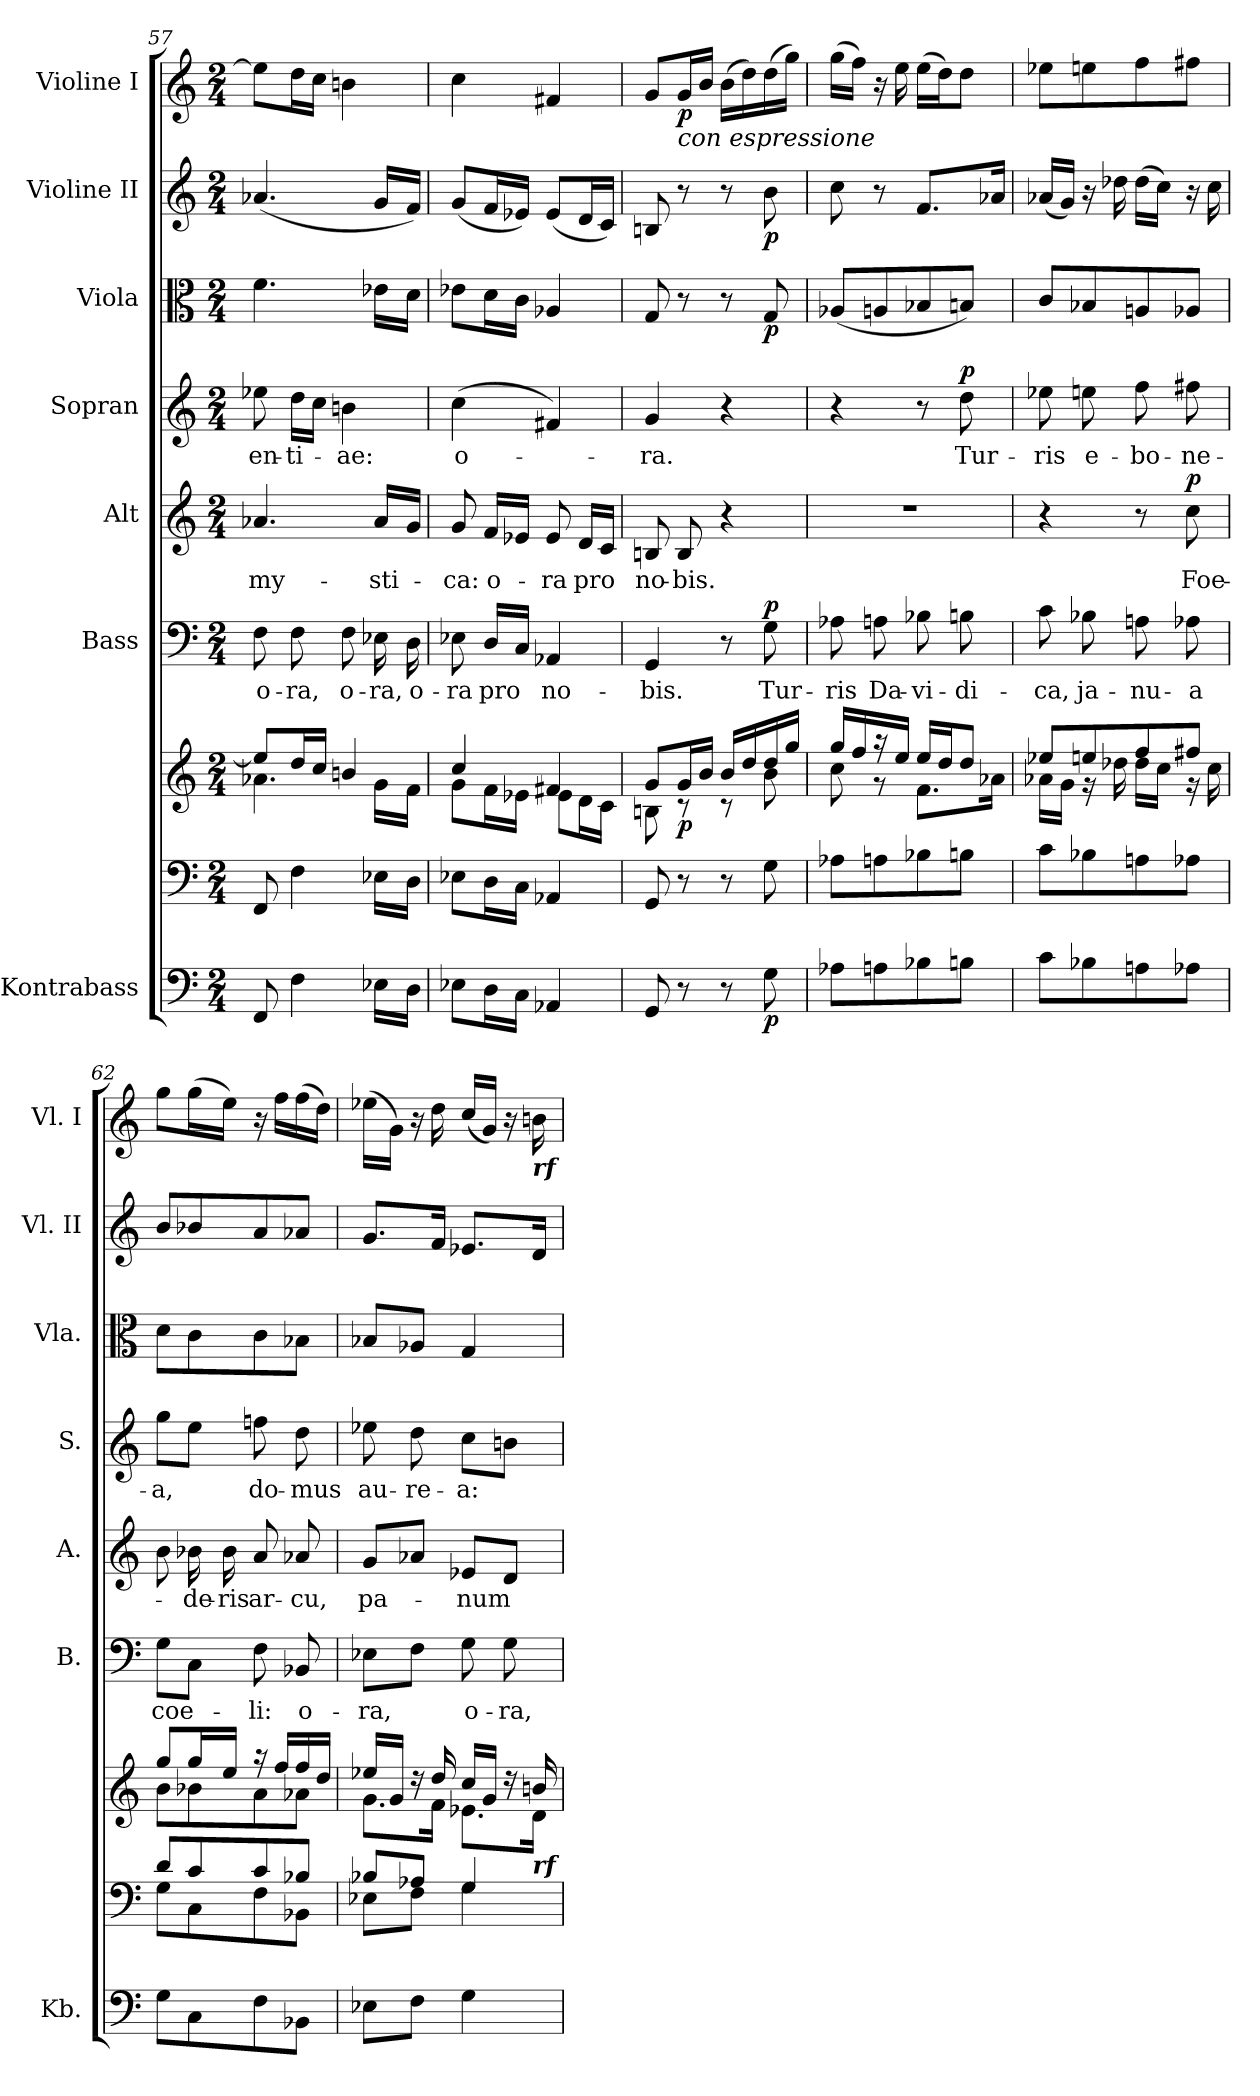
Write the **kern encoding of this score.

**kern	**dynam	**kern	**kern	**dynam	**kern	**text	**dynam	**kern	**text	**dynam	**kern	**text	**dynam	**kern	**dynam	**kern	**dynam	**kern	**dynam
*part8	*part8	*part7	*part7	*part7	*part6	*part6	*part6	*part5	*part5	*part5	*part4	*part4	*part4	*part3	*part3	*part2	*part2	*part1	*part1
*staff9	*staff9	*staff8	*staff7	*staff7/8	*staff6	*staff6	*staff6	*staff5	*staff5	*staff5	*staff4	*staff4	*staff4	*staff3	*staff3	*staff2	*staff2	*staff1	*staff1
*I"Kontrabass	*	*	*	*	*I"Bass	*	*	*I"Alt	*	*	*I"Sopran	*	*	*I"Viola	*	*I"Violine II	*	*I"Violine I	*
*I'Kb.	*	*	*	*	*I'B.	*	*	*I'A.	*	*	*I'S.	*	*	*I'Vla.	*	*I'Vl. II	*	*I'Vl. I	*
*clefF4	*	*clefF4	*clefG2	*	*clefF4	*	*	*clefG2	*	*	*clefG2	*	*	*clefC3	*	*clefG2	*	*clefG2	*
*ITrd7c12	*	*	*	*	*	*	*	*	*	*	*	*	*	*	*	*	*	*	*
*k[]	*	*k[]	*k[]	*	*k[]	*	*	*k[]	*	*	*k[]	*	*	*k[]	*	*k[]	*	*k[]	*
*C:	*	*C:	*C:	*	*C:	*	*	*C:	*	*	*C:	*	*	*C:	*	*C:	*	*C:	*
*M2/4	*	*M2/4	*M2/4	*	*M2/4	*	*	*M2/4	*	*	*M2/4	*	*	*M2/4	*	*M2/4	*	*M2/4	*
=57	=57	=57	=57	=57	=57	=57	=57	=57	=57	=57	=57	=57	=57	=57	=57	=57	=57	=57	=57
*	*	*	*^	*	*	*	*	*	*	*	*	*	*	*	*	*	*	*	*
!	!	!	!	!	!	!	!LO:LY:b	!	!	!LO:LY:b	!	!	!LO:LY:b	!	!	!	!	!	!	!
8FFF/	.	8FF/	8ee-/L]	4.a-X\	.	8F\	o-	.	4.a-X/	my-	.	8ee-X\	-en-	.	4.f\	.	(<4.a-X/	.	8ee-\L]	.
!	!	!	!	!	!	!	!LO:LY:b	!	!	!	!	!	!LO:LY:b	!	!	!	!	!	!	!
4FF\	.	4F\	16dd/L	.	.	8F\	-ra,	.	.	.	.	16dd\LL	-ti-	.	.	.	.	.	16dd\L	.
.	.	.	16cc/JJ	.	.	.	.	.	.	.	.	16cc\JJ	.	.	.	.	.	.	16cc\JJ	.
!	!	!	!	!	!	!	!LO:LY:b	!	!	!	!	!	!LO:LY:b	!	!	!	!	!	!	!
.	.	.	4bn/	.	.	8F\	o-	.	.	.	.	4bn\	-ae:	.	.	.	.	.	4bn\	.
!	!	!	!	!	!	!	!LO:LY:b	!	!	!LO:LY:b	!	!	!	!	!	!	!	!	!	!
16EE-X\LL	.	16E-X\LL	.	16g\LL	.	16E-X\	-ra,	.	16a-/LL	-sti-	.	.	.	.	16e-X\LL	.	16g/LL	.	.	.
!	!	!	!	!	!	!	!LO:LY:b	!	!	!	!	!	!	!	!	!	!	!	!	!
16DD\JJ	.	16D\JJ	.	16f\JJ	.	16D\	o-	.	16g/JJ	.	.	.	.	.	16d\JJ	.	16f/JJ)	.	.	.
=58	=58	=58	=58	=58	=58	=58	=58	=58	=58	=58	=58	=58	=58	=58	=58	=58	=58	=58	=58	=58
!	!	!	!	!	!	!	!LO:LY:b	!	!	!LO:LY:b	!	!	!LO:LY:b	!	!	!	!	!	!	!
8EE-X\L	.	8E-X\L	4cc/	8g\L	.	8E-X\	-ra	.	8g/	-ca:	.	(>4cc\	o-	.	8e-X\L	.	(<8g/L	.	4cc\	.
!	!	!	!	!	!	!	!LO:LY:b	!	!	!LO:LY:b	!	!	!	!	!	!	!	!	!	!
16DD\L	.	16D\L	.	16f\L	.	16D/LL	pro	.	16f/LL	o-	.	.	.	.	16d\L	.	16f/L	.	.	.
16CC\JJ	.	16C\JJ	.	16e-X\JJ	.	16C/JJ	.	.	16e-X/JJ	.	.	.	.	.	16c\JJ	.	16e-X/JJ)	.	.	.
!	!	!	!	!	!	!	!LO:LY:b	!	!	!LO:LY:b	!	!	!	!	!	!	!	!	!	!
4AAA-X/	.	4AA-X/	4f#X/	8e-\L	.	4AA-X/	no-	.	8e-/	-ra	.	4f#X/)	.	.	4A-X/	.	(<8e-/L	.	4f#X/	.
!	!	!	!	!	!	!	!	!	!	!LO:LY:b	!	!	!	!	!	!	!	!	!	!
.	.	.	.	16d\L	.	.	.	.	16d/LL	pro	.	.	.	.	.	.	16d/L	.	.	.
.	.	.	.	16c\JJ	.	.	.	.	16c/JJ	.	.	.	.	.	.	.	16c/JJ)	.	.	.
!!LO:PB:g=z
=59	=59	=59	=59	=59	=59	=59	=59	=59	=59	=59	=59	=59	=59	=59	=59	=59	=59	=59	=59	=59
!	!	!	!	!	!	!	!LO:LY:b	!	!	!LO:LY:b	!	!	!LO:LY:b	!	!	!	!	!	!	!
8GGG/	.	8GG/	8g/L	8Bn\	.	4GG/	-bis.	.	8Bn/	no-	.	4g/	-ra.	.	8G/	.	8Bn/	.	8g/L	.
!	!	!	!	!	!	!	!	!	!	!	!	!	!	!	!	!	!	!	!LO:TX:b:i:t=con espressione	!
!	!	!	!	!	!LO:DY:b	!	!	!	!	!LO:LY:b	!	!	!	!	!	!	!	!	!	!LO:DY:b
8r	.	8r	16g/L	8rc	p	.	.	.	8B/	-bis.	.	.	.	.	8r	.	8r	.	16g/L	p
.	.	.	16b/JJ	.	.	.	.	.	.	.	.	.	.	.	.	.	.	.	16b/JJ	.
8r	.	8r	16b/LL	8rc	.	8r	.	.	4r	.	.	4r	.	.	8r	.	8r	.	(>16b\LL	.
.	.	.	16dd/	.	.	.	.	.	.	.	.	.	.	.	.	.	.	.	16dd\)	.
!	!LO:DY:b	!	!	!	!	!	!LO:LY:b	!LO:DY:a	!	!	!	!	!	!	!	!LO:DY:b	!	!LO:DY:b	!	!
8GG\	p	8G\	16dd/	8b\	.	8G\	Tur-	p	.	.	.	.	.	.	8G/	p	8b\	p	(>16dd\	.
.	.	.	16gg/JJ	.	.	.	.	.	.	.	.	.	.	.	.	.	.	.	16gg\JJ)	.
=60	=60	=60	=60	=60	=60	=60	=60	=60	=60	=60	=60	=60	=60	=60	=60	=60	=60	=60	=60	=60
!	!	!	!	!	!	!	!LO:LY:b	!	!	!	!	!	!	!	!	!	!	!	!	!
8AA-X\L	.	8A-X\L	16gg/LL	8cc\	.	8A-X\	-ris	.	2r	.	.	4r	.	.	(<8A-X/L	.	8cc\	.	(>16gg\LL	.
.	.	.	16ff/J	.	.	.	.	.	.	.	.	.	.	.	.	.	.	.	16ff\JJ)	.
!	!	!	!	!	!	!	!LO:LY:b	!	!	!	!	!	!	!	!	!	!	!	!	!
8AAn\	.	8An\	16rgg	8rg	.	8An\	Da-	.	.	.	.	.	.	.	8An/	.	8r	.	16r	.
.	.	.	16ee/Jk	.	.	.	.	.	.	.	.	.	.	.	.	.	.	.	16ee\	.
!	!	!	!	!	!	!	!LO:LY:b	!	!	!	!	!	!	!	!	!	!	!	!	!
8BB-X\	.	8B-X\	16ee/LL	8.f\L	.	8B-X\	-vi-	.	.	.	.	8r	.	.	8B-X/	.	8.f/L	.	(>16ee\LL	.
.	.	.	16dd/J	.	.	.	.	.	.	.	.	.	.	.	.	.	.	.	16dd\J)	.
!	!	!	!	!	!	!	!LO:LY:b	!	!	!	!	!	!LO:LY:b	!LO:DY:a	!	!	!	!	!	!
8BBn\J	.	8Bn\J	8dd/J	.	.	8Bn\	-di-	.	.	.	.	8dd\	Tur-	p	8Bn/J)	.	.	.	8dd\J	.
.	.	.	.	16a-X\Jk	.	.	.	.	.	.	.	.	.	.	.	.	16a-X/Jk	.	.	.
=61	=61	=61	=61	=61	=61	=61	=61	=61	=61	=61	=61	=61	=61	=61	=61	=61	=61	=61	=61	=61
!	!	!	!	!	!	!	!LO:LY:b	!	!	!	!	!	!LO:LY:b	!	!	!	!	!	!	!
8C\L	.	8c\L	8ee-X/L	16a-X\LL	.	8c\	-ca,	.	4r	.	.	8ee-X\	-ris	.	8c/L	.	(<16a-X/LL	.	8ee-X\L	.
.	.	.	.	16g\JJ	.	.	.	.	.	.	.	.	.	.	.	.	16g/JJ)	.	.	.
!	!	!	!	!	!	!	!LO:LY:b	!	!	!	!	!	!LO:LY:b	!	!	!	!	!	!	!
8BB-X\	.	8B-X\	8een/	16rf	.	8B-X\	ja-	.	.	.	.	8een\	e-	.	8B-X/	.	16r	.	8een\	.
.	.	.	.	16dd-X\	.	.	.	.	.	.	.	.	.	.	.	.	16dd-X\	.	.	.
!	!	!	!	!	!	!	!LO:LY:b	!	!	!	!	!	!LO:LY:b	!	!	!	!	!	!	!
8AAn\	.	8An\	8ff/	16dd-\LL	.	8An\	-nu-	.	8r	.	.	8ff\	-bo-	.	8An/	.	(>16dd-\LL	.	8ff\	.
.	.	.	.	16cc\JJ	.	.	.	.	.	.	.	.	.	.	.	.	16cc\JJ)	.	.	.
!	!	!	!	!	!	!	!LO:LY:b	!	!	!LO:LY:b	!LO:DY:a	!	!LO:LY:b	!	!	!	!	!	!	!
8AA-X\J	.	8A-X\J	8ff#X/J	16rg	.	8A-X\	-a	.	8cc\	Foe-	p	8ff#X\	-ne-	.	8A-X/J	.	16r	.	8ff#X\J	.
.	.	.	.	16cc\	.	.	.	.	.	.	.	.	.	.	.	.	16cc\	.	.	.
=62	=62	=62	=62	=62	=62	=62	=62	=62	=62	=62	=62	=62	=62	=62	=62	=62	=62	=62	=62	=62
*	*	*^	*	*	*	*	*	*	*	*	*	*	*	*	*	*	*	*	*	*
!	!	!	!	!	!	!	!	!LO:LY:b	!	!	!	!	!	!LO:LY:b	!	!	!	!	!	!	!
8GG\L	.	8d/L	8G\L	8gg/L	8b\L	.	8G\L	coe-	.	8b\	.	.	8gg\L	-a,	.	8d\L	.	8b/L	.	8gg\L	.
!	!	!	!	!	!	!	!	!	!	!	!LO:LY:b	!	!	!	!	!	!	!	!	!	!
8CC\	.	8c/	8C\	16gg/L	8b-X\	.	8C\J	.	.	16b-X\	-de-	.	8ee\J	.	.	8c\	.	8b-X/	.	(>16gg\L	.
!	!	!	!	!	!	!	!	!	!	!	!LO:LY:b	!	!	!	!	!	!	!	!	!	!
.	.	.	.	16ee/JJ	.	.	.	.	.	16b-\	-ris	.	.	.	.	.	.	.	.	16ee\JJ)	.
!	!	!	!	!	!	!	!	!LO:LY:b	!	!	!LO:LY:b	!	!	!LO:LY:b	!	!	!	!	!	!	!
8FF\	.	8c/	8F\	16raa	8a\	.	8F\	-li:	.	8a/	ar-	.	8ffn\	do-	.	8c\	.	8a/	.	16r	.
.	.	.	.	16ff/LL	.	.	.	.	.	.	.	.	.	.	.	.	.	.	.	16ff\LL	.
!	!	!	!	!	!	!	!	!LO:LY:b	!	!	!LO:LY:b	!	!	!LO:LY:b	!	!	!	!	!	!	!
8BBB-X\J	.	8B-X/J	8BB-X\J	16ff/	8a-X\J	.	8BB-X/	o-	.	8a-X/	-cu,	.	8dd\	-mus	.	8B-X\J	.	8a-X/J	.	(>16ff\	.
.	.	.	.	16dd/JJ	.	.	.	.	.	.	.	.	.	.	.	.	.	.	.	16dd\JJ)	.
=63	=63	=63	=63	=63	=63	=63	=63	=63	=63	=63	=63	=63	=63	=63	=63	=63	=63	=63	=63	=63	=63
!	!	!	!	!	!	!	!	!LO:LY:b	!	!	!LO:LY:b	!	!	!LO:LY:b	!	!	!	!	!	!	!
8EE-X\L	.	8B-X/L	8E-X\L	16ee-X/LL	8.g\L	.	8E-X\L	-ra,	.	8g/L	pa-	.	8ee-X\	au-	.	8B-X/L	.	8.g/L	.	(>16ee-X\LL	.
.	.	.	.	16g/JJ	.	.	.	.	.	.	.	.	.	.	.	.	.	.	.	16g\JJ)	.
!	!	!	!	!	!	!	!	!	!	!	!	!	!	!LO:LY:b	!	!	!	!	!	!	!
8FF\J	.	8A-X/J	8F\J	16rdd	.	.	8F\J	.	.	8a-X/J	.	.	8dd\	-re-	.	8A-X/J	.	.	.	16r	.
.	.	.	.	16dd/	16f\Jk	.	.	.	.	.	.	.	.	.	.	.	.	16f/Jk	.	16dd\	.
!	!	!	!	!	!	!	!	!LO:LY:b	!	!	!LO:LY:b	!	!	!LO:LY:b	!	!	!	!	!	!	!
4GG\	.	4G/	4G\	16cc/LL	8.e-X\L	.	8G\	o-	.	8e-X/L	-num	.	8cc\L	-a:	.	4G/	.	8.e-X/L	.	(<16cc/LL	.
.	.	.	.	16g/JJ	.	.	.	.	.	.	.	.	.	.	.	.	.	.	.	16g/JJ)	.
!	!	!	!	!	!	!	!	!LO:LY:b	!	!	!	!	!	!	!	!	!	!	!	!	!
.	.	.	.	16rdd	.	.	8G\	-ra,	.	8d/J	.	.	8bn\J	.	.	.	.	.	.	16r	.
!	!	!	!	!	!	!	!	!	!	!	!	!	!	!	!	!	!	!	!	!LO:TX:b:Bi:t=rf	!
!	!	!	!	!LO:TX:b:Bi:t=rf	!	!	!	!	!	!	!	!	!	!	!	!	!	!	!	!	!
.	.	.	.	16bn/	16d\Jk	.	.	.	.	.	.	.	.	.	.	.	.	16d/Jk	.	16bn\	.
*	*	*v	*v	*	*	*	*	*	*	*	*	*	*	*	*	*	*	*	*	*	*
*	*	*	*v	*v	*	*	*	*	*	*	*	*	*	*	*	*	*	*	*	*
=	=	=	=	=	=	=	=	=	=	=	=	=	=	=	=	=	=	=	=
*-	*-	*-	*-	*-	*-	*-	*-	*-	*-	*-	*-	*-	*-	*-	*-	*-	*-	*-	*-
